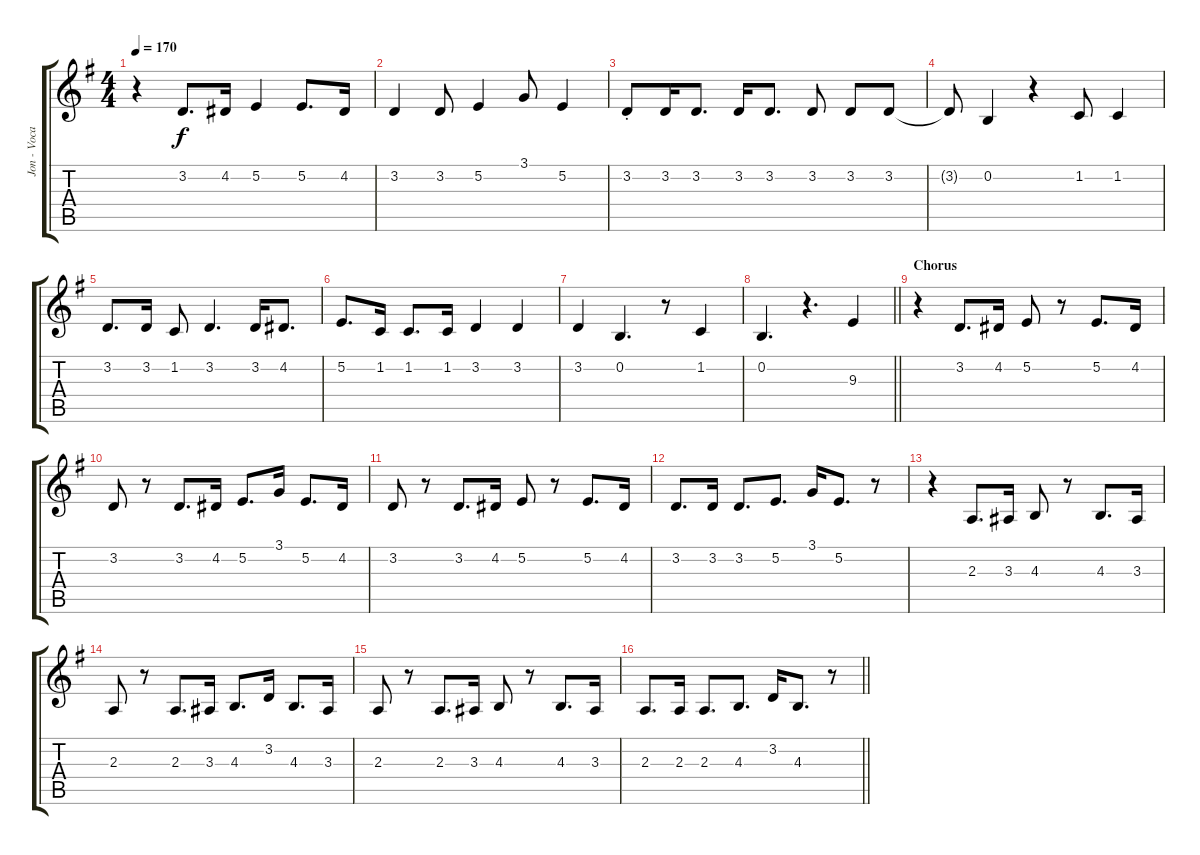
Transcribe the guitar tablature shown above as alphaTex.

\track ("Jon - Vocals" "Jon - Voca") {instrument lead2sawtooth}
\staff {score tabs}
\tuning (E4 B3 G3 D3 A2 E2) {hide}
\ts (4 4)
\tempo 170
\clef g2
\ks g
r.4{dy f} 3.2.8{d} 4.2.16 5.2.4 5.2.8{d} 4.2.16 |
3.2.4 3.2.8 5.2.4 3.1.8 5.2.4 |
3.2{st}.8 3.2.16 3.2.8{d} 3.2.16 3.2.8{d} 3.2.8 3.2.8 3.2.8 |
3.2{t}.8 0.2.4 r.4 1.2.8 1.2.4 |
3.2.8{d} 3.2.16 1.2.8 3.2.4{d} 3.2.16 4.2.8{d} |
5.2.8{d} 1.2.16 1.2.8{d} 1.2.16 3.2.4 3.2.4 |
3.2.4 0.2.4{d} r.8 1.2.4 |
\barLineRight lightlight
0.2.4{d} r.4{d} 9.3.4 |
\section ("" "Chorus")
r.4 3.2.8{d} 4.2.16 5.2.8 r.8 5.2.8{d} 4.2.16 |
3.2.8 r.8 3.2.8{d} 4.2.16 5.2.8{d} 3.1.16 5.2.8{d} 4.2.16 |
3.2.8 r.8 3.2.8{d} 4.2.16 5.2.8 r.8 5.2.8{d} 4.2.16 |
3.2.8{d} 3.2.16 3.2.8{d} 5.2.8{d} 3.1.16 5.2.8{d} r.8 |
r.4 2.3.8{d} 3.3.16 4.3.8 r.8 4.3.8{d} 3.3.16 |
2.3.8 r.8 2.3.8{d} 3.3.16 4.3.8{d} 3.2.16 4.3.8{d} 3.3.16 |
2.3.8 r.8 2.3.8{d} 3.3.16 4.3.8 r.8 4.3.8{d} 3.3.16 |
\barLineRight lightlight
2.3.8{d} 2.3.16 2.3.8{d} 4.3.8{d} 3.2.16 4.3.8{d} r.8
